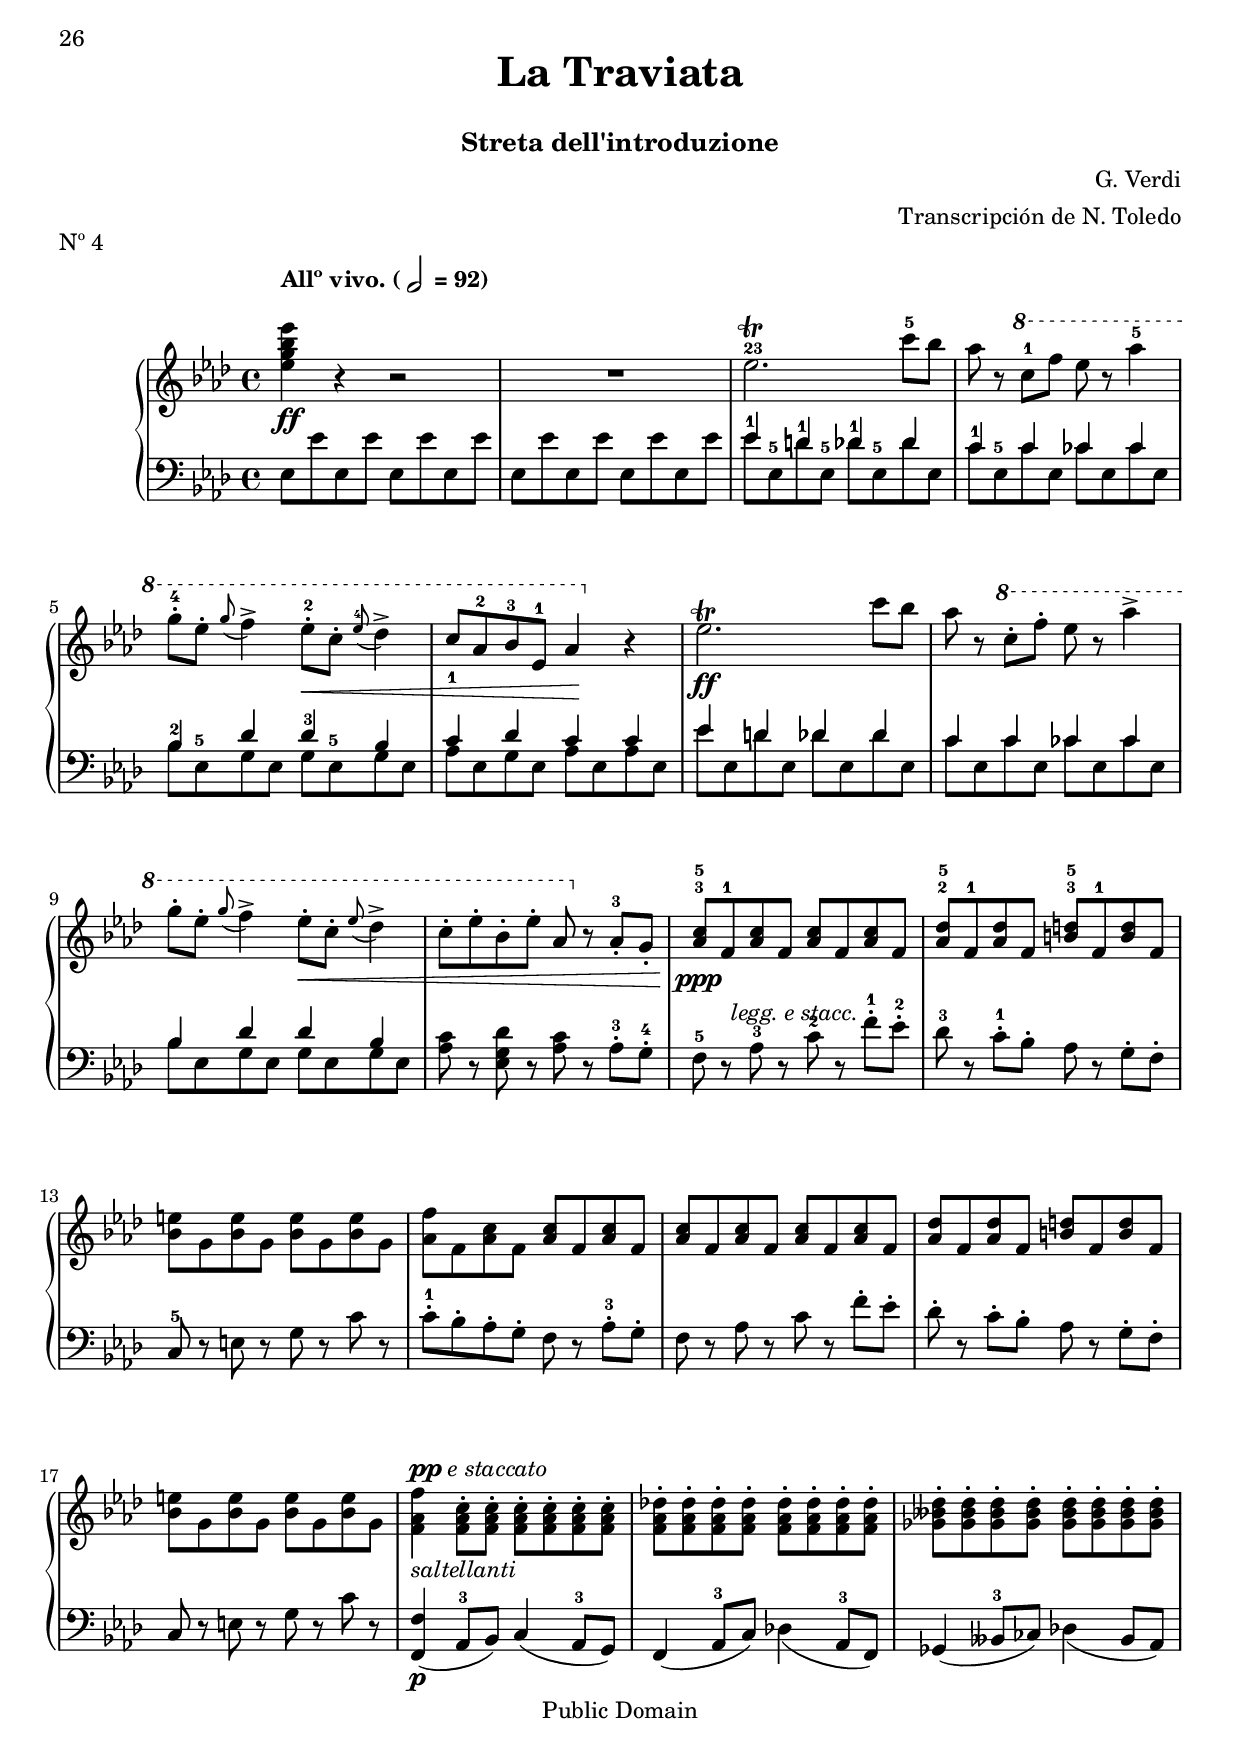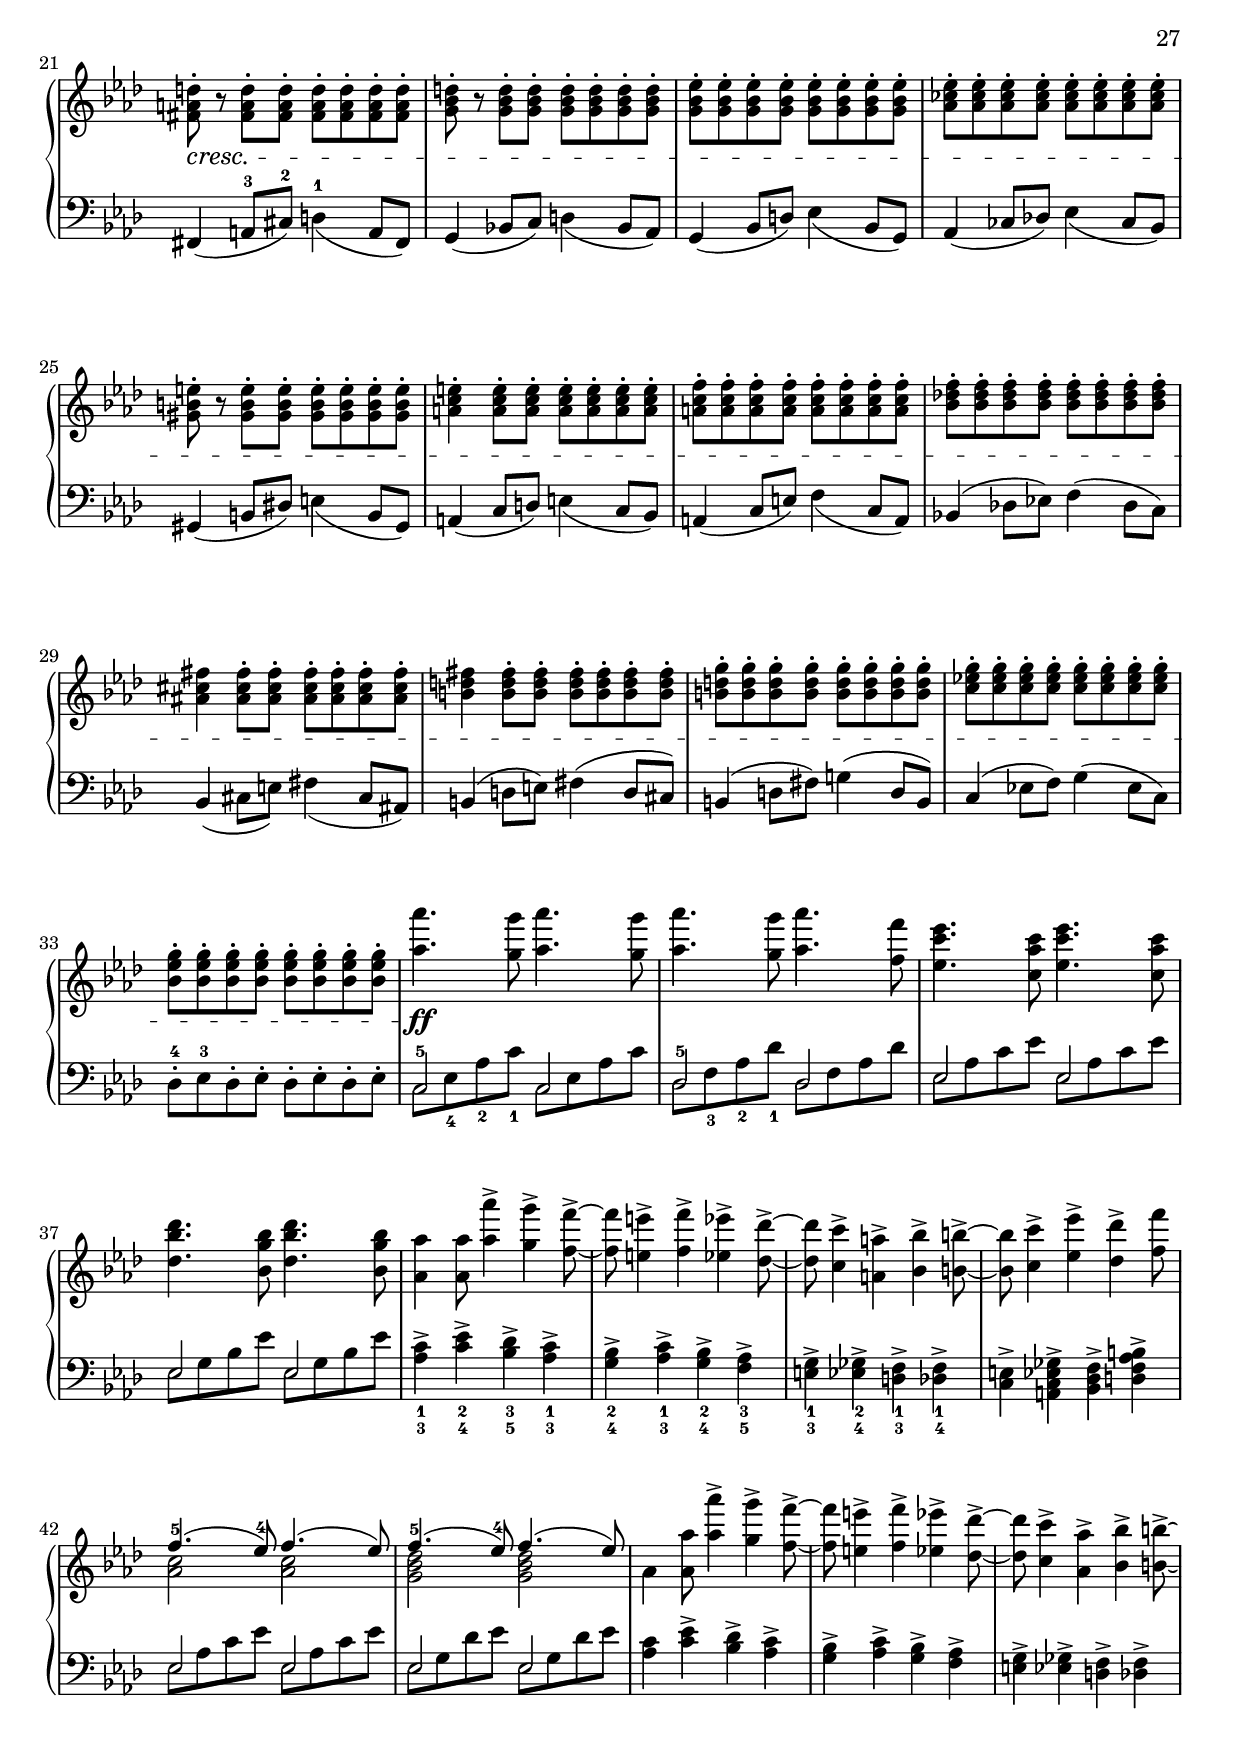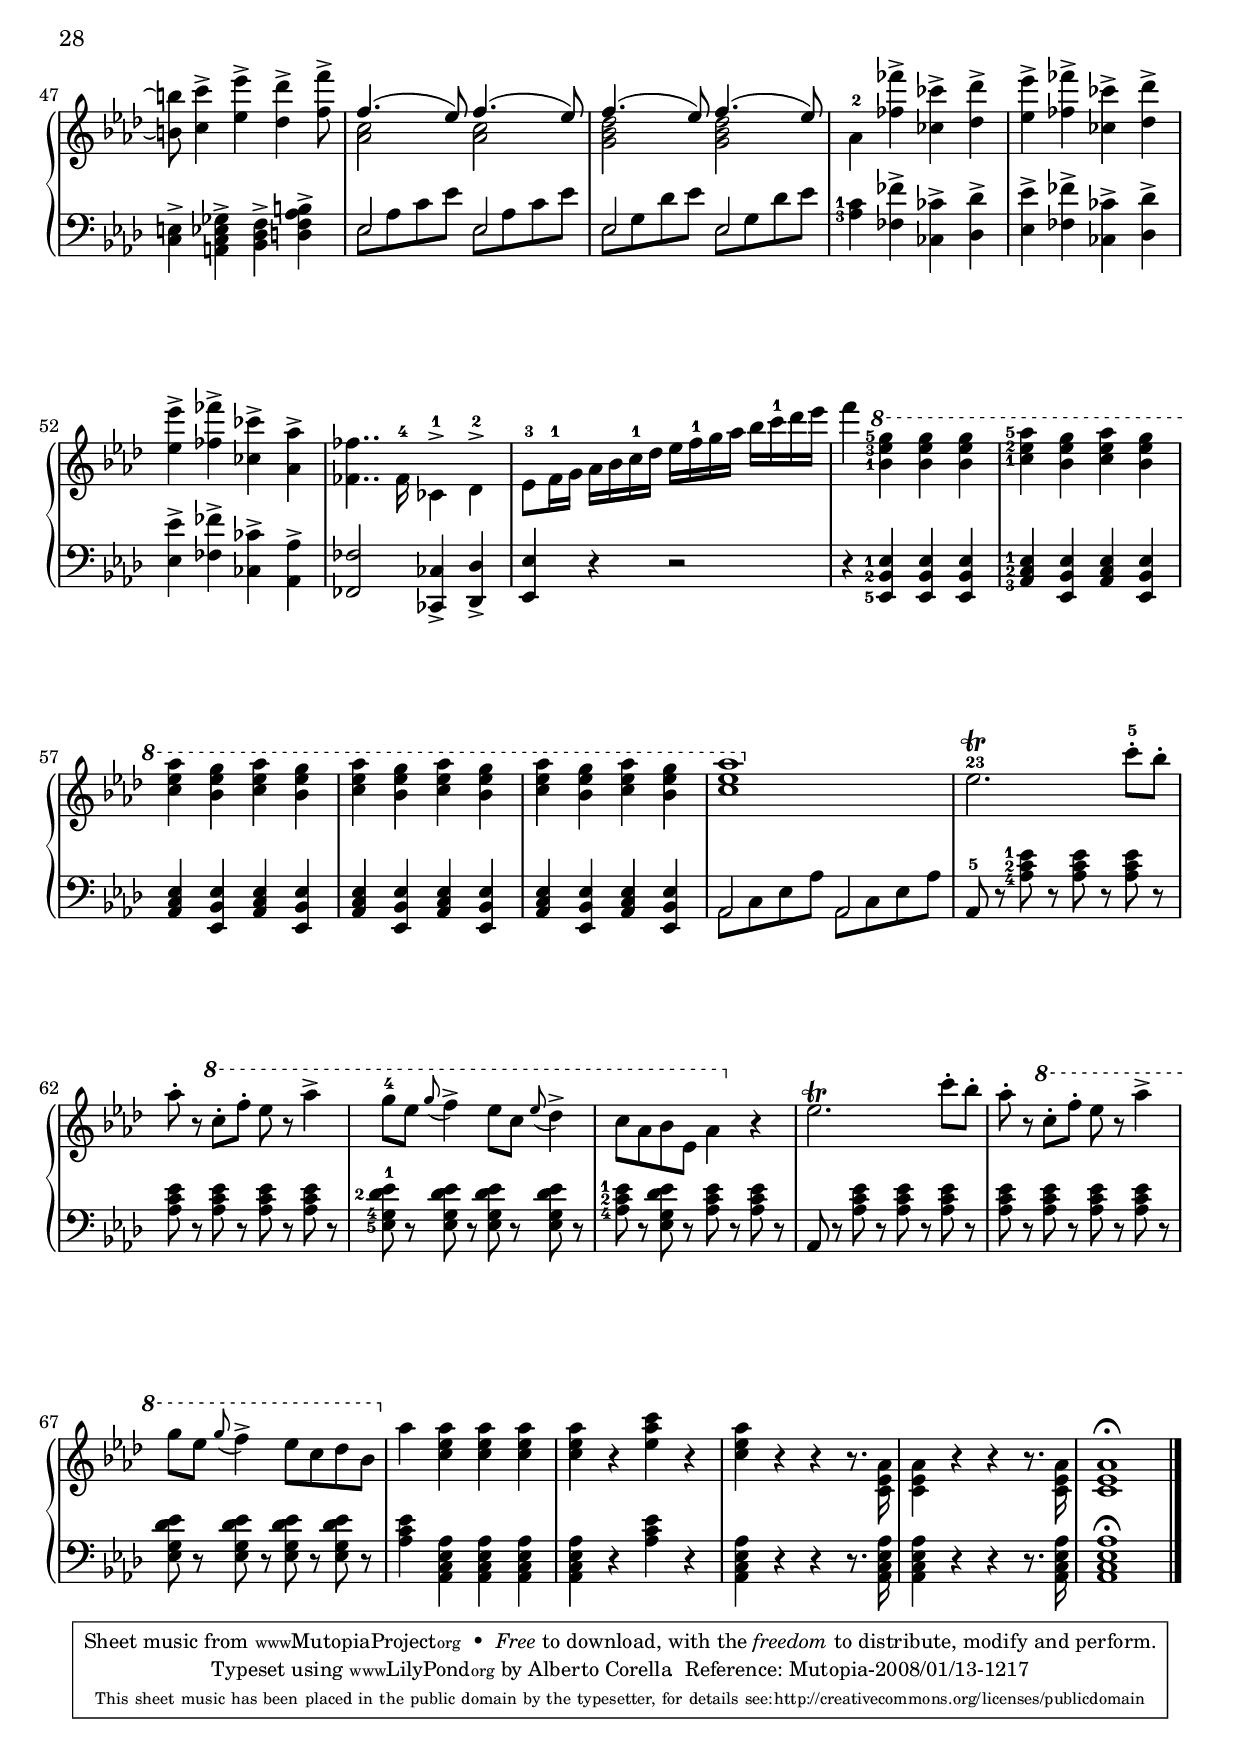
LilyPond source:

\version "2.10.25"
\header {
    title = \markup \center-align { \bigger "La Traviata" " " }
    subtitle = "Streta dell'introduzione"
    composer = "G. Verdi"
    arranger = "Transcripción de N. Toledo"
    piece = "Nº 4"

    %copyright = "Calcografía de la 'Nueva Biblioteca Musical Económica', 1857-1869"
    % Mutopia headers
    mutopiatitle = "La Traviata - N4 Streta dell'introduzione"
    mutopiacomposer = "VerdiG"
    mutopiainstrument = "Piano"
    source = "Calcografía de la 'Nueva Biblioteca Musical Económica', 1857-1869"
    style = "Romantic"
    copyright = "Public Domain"
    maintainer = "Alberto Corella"
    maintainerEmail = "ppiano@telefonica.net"
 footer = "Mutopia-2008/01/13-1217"
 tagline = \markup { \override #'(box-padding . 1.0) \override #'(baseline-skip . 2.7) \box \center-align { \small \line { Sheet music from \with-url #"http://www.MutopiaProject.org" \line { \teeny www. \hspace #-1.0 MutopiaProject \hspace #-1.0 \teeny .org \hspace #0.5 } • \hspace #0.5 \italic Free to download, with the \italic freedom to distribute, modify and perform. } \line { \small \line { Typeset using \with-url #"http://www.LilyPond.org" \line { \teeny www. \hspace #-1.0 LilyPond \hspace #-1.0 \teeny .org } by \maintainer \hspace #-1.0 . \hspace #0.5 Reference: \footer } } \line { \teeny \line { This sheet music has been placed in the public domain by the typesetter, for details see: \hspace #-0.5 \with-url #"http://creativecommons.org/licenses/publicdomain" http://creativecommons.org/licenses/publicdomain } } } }
}
upper = \relative c'' {
    \clef treble
    \key aes \major
    \time 4/4
    <ees g bes ees>4\ff^\markup{\column {\line {\bold "Allº vivo. ("\note #"2" #1 \bold " = 92)"} " "}} r r2 |
    R1 |
    ees2.^\markup{\finger 23}\trill c'8-5 bes |
    aes8 r #(set-octavation 1) c-1[ f] ees r aes4-5 | % 1.1 - 4
    g8-.-4 ees-. \appoggiatura g8 f4-> ees8-2-.\< c-. \appoggiatura ees8-4 des4-> |
    c8_1 aes-2 bes-3 ees,-1 aes4\! #(set-octavation 0) r |
    ees2.\trill\ff c'8 bes |
    aes8 r #(set-octavation 1) c[-. f]-. ees r aes4-> | % 1.2 - 8
    g8-. ees-. \appoggiatura g8 f4-> ees8-.\< c-. \appoggiatura ees8 des4-> |
    c8-. ees-. bes-. ees-. aes, #(set-octavation 0) r aes,-.-3 g-. |
    \set fingeringOrientations = #'(up)
    <aes-3 c-5>\ppp \once\override TextScript #'extra-offset = #'(1.0 . -1.5) f-1_\markup{\italic "legg. e stacc."} <aes c> f <aes c> f <aes c> f |
    <aes-2 des-5> f-1 <aes des> f <b-3 d-5> f-1 <b d> f | % 1.3 - 12
    <bes e> g <bes e> g <bes e> g <bes e> g |
    <aes f'> f <aes c> f <aes c> f <aes c> f |
    <aes c> f <aes c> f <aes c> f <aes c> f |
    <aes des> f <aes des> f <b d> f <b d> f | % 1.4 - 16
    <bes e> g <bes e> g <bes e> g <bes e> g |
    <f aes f'>4^\markup{\dynamic pp \italic "e staccato"}_\markup{\italic saltellanti} \stemDown <f aes c>8-. <f aes c>-. <f aes c>-. <f aes c>-. <f aes c>-. <f aes c>-. |
    <f aes des!>-. <f aes des>-. <f aes des>-. <f aes des>-. <f aes des>-. <f aes des>-. <f aes des>-. <f aes des>-.  |
    <ges beses des>-. <ges beses des>-. <ges beses des>-. <ges beses des>-. <ges beses des>-. <ges beses des>-. <ges beses des>-. <ges beses des>-.  | % 1.5 - 20
    \setTextCresc <fis a d>-.\< r <fis a d>-. <fis a d>-. <fis a d>-. <fis a d>-. <fis a d>-. <fis a d>-.  |
    <g bes d>-. r <g bes d>-. <g bes d>-. <g bes d>-. <g bes d>-. <g bes d>-. <g bes d>-.  |
    <g bes ees>-. <g bes ees>-. <g bes ees>-. <g bes ees>-. <g bes ees>-. <g bes ees>-. <g bes ees>-. <g bes ees>-. |
    <aes ces ees>-. <aes ces ees>-. <aes ces ees>-. <aes ces ees>-. <aes ces ees>-. <aes ces ees>-. <aes ces ees>-. <aes ces ees>-. | % 2.1 - 24
    <gis b e>-. r <gis b e>-. <gis b e>-. <gis b e>-. <gis b e>-. <gis b e>-. <gis b e>-. |
    <a c e>4-. <a c e>8-. <a c e>-. <a c e>-. <a c e>-. <a c e>-. <a c e>-. |
    <a c f>-. <a c f>-. <a c f>-. <a c f>-. <a c f>-. <a c f>-. <a c f>-. <a c f>-. |
    <bes des! f>-. <bes des f>-. <bes des f>-. <bes des f>-. <bes des f>-. <bes des f>-. <bes des f>-. <bes des f>-. | % 2.2 - 28
    <ais cis fis>4 <ais cis fis>8-. <ais cis fis>-. <ais cis fis>-. <ais cis fis>-. <ais cis fis>-. <ais cis fis>-. |
    <b d fis>4 <b d fis>8-. <b d fis>-. <b d fis>-. <b d fis>-. <b d fis>-. <b d fis>-. |
    <b d g>-. <b d g>-. <b d g>-. <b d g>-. <b d g>-. <b d g>-. <b d g>-. <b d g>-. |
    <c ees! g>-. <c ees g>-. <c ees g>-. <c ees g>-. <c ees g>-. <c ees g>-. <c ees g>-. <c ees g>-. | % 2.3 - 32
    <bes ees g>-. <bes ees g>-. <bes ees g>-. <bes ees g>-. <bes ees g>-. <bes ees g>-. <bes ees g>-. <bes ees g>-. |
    <aes' aes'>4.\!\ff <g g'>8 <aes aes'>4. <g g'>8 |
    <aes aes'>4. <g g'>8 <aes aes'>4. <f f'>8 |
    <ees c' ees>4. <c aes' c>8 <ees c' ees>4. <c aes' c>8 | % 2.4 - 36
    <des bes' des>4. <bes g' bes>8 <des bes' des>4. <bes g' bes>8 |
    <aes aes'>4 <aes aes'>8 <aes' aes'>4-> <g g'>-> <f f'>8-> ~ |
    <f f'> <e e'>4-> <f f'>-> <ees ees'>-> <des des'>8-> ~ |
    <des des'> <c c'>4-> <a a'>-> <bes bes'>-> <b b'>8-> ~ | % 2.5 - 40
    <b b'> <c c'>4-> <ees ees'>-> <des des'>-> <f f'>8 |
    << {f4.-5( ees8-4) f4.( ees8)} \\ {<c aes>2 <c aes>} >> |
    << {f4.-5( ees8-4) f4.( ees8)} \\ {<des bes g>2 <des bes g>} >> |
    aes4 <aes aes'>8 <aes' aes'>4-> <g g'>-> <f f'>8-> ~ | % 2.6 - 44
    <f f'> <e e'>4-> <f f'>-> <ees ees'>-> <des des'>8-> ~ 
    <des des'> <c c'>4-> <aes aes'>-> <bes bes'>-> <b b'>8-> ~ |
    <b b'> <c c'>4-> <ees ees'>-> <des des'>-> <f f'>8-> |
    << {f4.( ees8) f4.( ees8)} \\ {<c aes>2 <c aes>} >> | % 3.1 - 48
    << {f4.( ees8) f4.( ees8)} \\ {<des bes g>2 <des bes g>} >> |
    aes4-2 <fes' fes'>-> <ces ces'>-> <des des'>-> |
    <ees ees'>-> <fes fes'>-> <ces ces'>-> <des des'>-> |
    <ees ees'>-> <fes fes'>-> <ces ces'>-> <aes aes'>-> |
    <fes fes'>4.. fes16-4 ces4-1-> des-2-> | % 3.2 - 53
    ees8-3 f16-1 g aes bes c-1 des ees f-1 g aes bes c-1 des ees |
    f4 #(set-octavation 1) \set fingeringOrientations = #'(left) <bes,-1 ees-3 g-5> <bes ees g> <bes ees g> |
    <c-1 ees-2 aes-5> <bes ees g> <c ees aes> <bes ees g> |
    <c ees aes> <bes ees g> <c ees aes> <bes ees g> | % 3.3 - 57
    <c ees aes> <bes ees g> <c ees aes> <bes ees g> |
    <c ees aes> <bes ees g> <c ees aes> <bes ees g> |
    <c ees aes>1 #(set-octavation 0) |
    ees,2.\trill^\markup{\finger 23} c'8-.-5 bes-. |
    aes-. r #(set-octavation 1) c-.[ f-.] ees r aes4-> | % 3.4 - 62
    g8-4 ees \appoggiatura g8 f4-> ees8 c \appoggiatura ees8 des4-> |
    c8 aes bes ees, aes4 #(set-octavation 0) r |
    ees2.\trill c'8-. bes-. |
    aes-. r #(set-octavation 1) c-.[ f-.] ees r aes4-> |
    g8 ees \appoggiatura g8 f4-> ees8 c des bes #(set-octavation 0) | % 3.5 - 67
    aes4 <aes ees c> <aes ees c> <aes ees c> |
    <aes ees c> r <ees aes c> r |
    <aes ees c> r r r8. <aes, ees c>16 |
    <aes ees c>4 r r r8. <aes ees c>16 |
    <aes ees c>1\fermata |
    \bar "|."
}
lower = \relative c {
    \clef bass
    \key aes \major
    \time 4/4
    ees8 ees' ees, ees' ees, ees' ees, ees' |
    ees, ees' ees, ees' ees, ees' ees, ees' |
    << {ees4-1 d-1 des-1 des} \\ {\override TextScript #'Y-offset = #1.5 ees8 ees,^\markup{\finger 5} d' ees,^\markup{\finger 5} des' ees,^\markup{\finger 5} des' ees,} >> |
    << {c'4-1 c ces ces} \\ {c8 ees,^\markup{\finger 5} c' ees, ces' ees, ces' ees,} >> | % 1.1 - 4
    << {bes'4-2 des des-3 bes} \\ {\override TextScript #'Y-offset = #1.5 bes8 ees,^\markup{\finger 5} g ees g ees^\markup{\finger 5} g ees} >> |
    << {c'4 des c c} \\ {aes8 ees g ees aes ees aes ees} >> |
    << {ees'4 d des des} \\ {ees8 ees, d' ees, des' ees, des' ees, } >> |
    << {c'4 c ces ces} \\ {c8 ees, c' ees, ces' ees, ces' ees,} >> | % 1.2 - 8
    << {bes'4 des des bes} \\ {bes8 ees, g ees g ees g ees} >> |
    <aes c> r <ees g des'> r <aes c> r aes-3-. g-.-4 |
    f-5 r aes-3 r c-2 r f-.-1 ees-.-2 |
    des-3 r c-.-1[ bes-.] aes r g-. f-. | % 1.3 - 12
    c-5 r e r g r c r |
    c-.-1 bes-. aes-. g-. f r aes-.-3 g-. |
    f r aes r c r f-. ees-. |
    des-. r c-.[ bes-.] aes r g-. f-. | % 1.4 - 16
    c8 r e r g r c r |
    <f, f,>4\p_( aes,8-3 bes) c4_( aes8-3 g) |
    f4_( aes8-3 c) des!4_( aes8-3 f) |
    ges4_( beses8-3 ces) des!4_( beses8 aes) | % 1.5 - 20
    fis4_( a8-3 cis-2) d4-1_( a8 fis) |
    g4_( bes!8 c) d4_( bes8 aes) |
    g4_( bes8 d) ees4_( bes8 g) |
    aes4_( ces8 des!) ees4_( ces8 bes) | % 2.1 - 24
    gis4_( b8 dis) e4_( b8 gis) |
    a4_( c8 d) e4_( c8 bes) |
    a4_( \stemUp c8 e) \stemNeutral f4_( c8 a) |
    bes!4( des!8 ees!) f4( \stemDown des8 c) \stemNeutral | % 2.2 - 28
    bes4_( cis8 e) fis4_( cis8 ais) |
    b4( d8 e) fis4( d8 cis) |
    b4( d8 fis) g!4( d8 b) |
    c4( ees!8 f) g4( ees8 c) | % 2.3 - 32
    des8-.-4 ees-3 des-. ees-. des-. ees-. des-. ees-. |
    << {\override Staff.NoteCollision #'merge-differently-headed = ##t c2-5 c} \\ {c8 ees-4 aes-2 c-1 c, ees aes c} >> |
    << {des,2-5 des} \\ {des8 f-3 aes-2 des-1 des, f aes des} >> |
    << {ees,2 ees} \\ {ees8 aes c ees ees, aes c ees} >> | % 2.4 - 36
    << {ees,2 ees} \\ {ees8 g bes ees ees, g bes ees} >> |
    \set fingeringOrientations = #'(down) <c-1 aes-3>4-> <c-4 ees-2>-> <bes-5 des-3>-> <aes-3 c-1>-> |
    <g-4 bes-2>-> <aes-3 c-1>-> <g-4 bes-2>-> <f-5 aes-3>-> |
    <e-3 g-1>-> <ees-4 ges-2>-> <d-3 f-1>-> <des-4 f-1>-> | % 2.5 - 40
    <c e>-> <a c ees ges>-> <bes des f>-> <d f aes b>-> |
    << {ees2 ees} \\ {ees8 aes c ees ees, aes c ees} >> |
    << {ees,2 ees} \\ {ees8 g des' ees ees, g des' ees} >> |
    <aes, c>4 <c ees>-> <bes des>-> <aes c>-> | % 2.6 - 44
    <g bes>-> <aes c>-> <g bes>-> <f aes>-> |
    <e g>-> <ees ges>-> <d f>-> <des f>-> |
    <c e>-> <a c ees ges>-> <bes des f>-> <d f aes b>-> |
    << {ees2 ees} \\ {ees8 aes c ees ees, aes c ees} >> | % 3.1 - 48
    << {ees,2 ees} \\ {ees8 g des' ees ees, g des' ees} >> |
    \set fingeringOrientations = #'(left) 
    <c-1 aes-3>4 <fes fes,>-> <ces ces,>-> <des des,>-> |
    <ees ees,>-> <fes fes,>-> <ces ces,>-> <des des,>-> |
    <ees ees,>-> <fes fes,>-> <ces ces,>-> <aes aes,>-> |
    <fes fes,>2 <ces ces,>4-> <des des,>-> | % 3.2 - 53
    <ees ees,> r r2 |
    r4 <ees-1 bes-2 ees,-5> <ees bes ees,> <ees bes ees,> |
    <ees-1 c-2 aes-3> <ees bes ees,> <ees c aes> <ees bes ees,> |
    <ees c aes> <ees bes ees,> <ees c aes> <ees bes ees,> | % 3.3 - 57
    <ees c aes> <ees bes ees,> <ees c aes> <ees bes ees,> |
    <ees c aes> <ees bes ees,> <ees c aes> <ees bes ees,> |
    << {aes,2 aes} \\ {aes8 c ees aes aes, c ees aes} >> |
    aes,8-5 r <aes'-4 c-2 ees-1> r <aes c ees> r <aes c ees> r |
    <aes c ees> r <aes c ees> r <aes c ees> r <aes c ees> r | % 3.4 - 62
    \set fingeringOrientations = #'(up left left left) 
    <ees-5 g-4 des'-2 ees-1>8 r <ees g des' ees> r <ees g des' ees> r <ees g des' ees> r |
    \set fingeringOrientations = #'(left) 
    <aes-4 c-2 ees-1> r <ees g des' ees> r <aes c ees> r <aes c ees> r |
    aes,8 r <aes' c ees> r <aes c ees> r <aes c ees> r |
    <aes c ees> r <aes c ees> r <aes c ees> r <aes c ees> r |
    <ees g des' ees>8 r <ees g des' ees> r <ees g des' ees> r <ees g des' ees> r | % 3.5 - 67
    <aes c ees>4 <aes ees c aes> <aes ees c aes> <aes ees c aes> |
    <aes ees c aes> r <aes c ees> r |
    <aes ees c aes> r r r8. <aes ees c aes>16 |
    <aes ees c aes>4 r r r8. <aes ees c aes>16 |
    <aes ees c aes>1\fermata |
    \bar "|."
}
\score {
    \new GrandStaff <<
        \new Staff = upper { \upper } 
        \new Staff = lower { \lower }
       >>
       \layout {
         
       }
        \midi { }
     }

\paper {
    first-page-number = 26
    print-first-page-number = ##t
    ragged-last-bottom = ##f
    %#(set-paper-size "a4")
}
